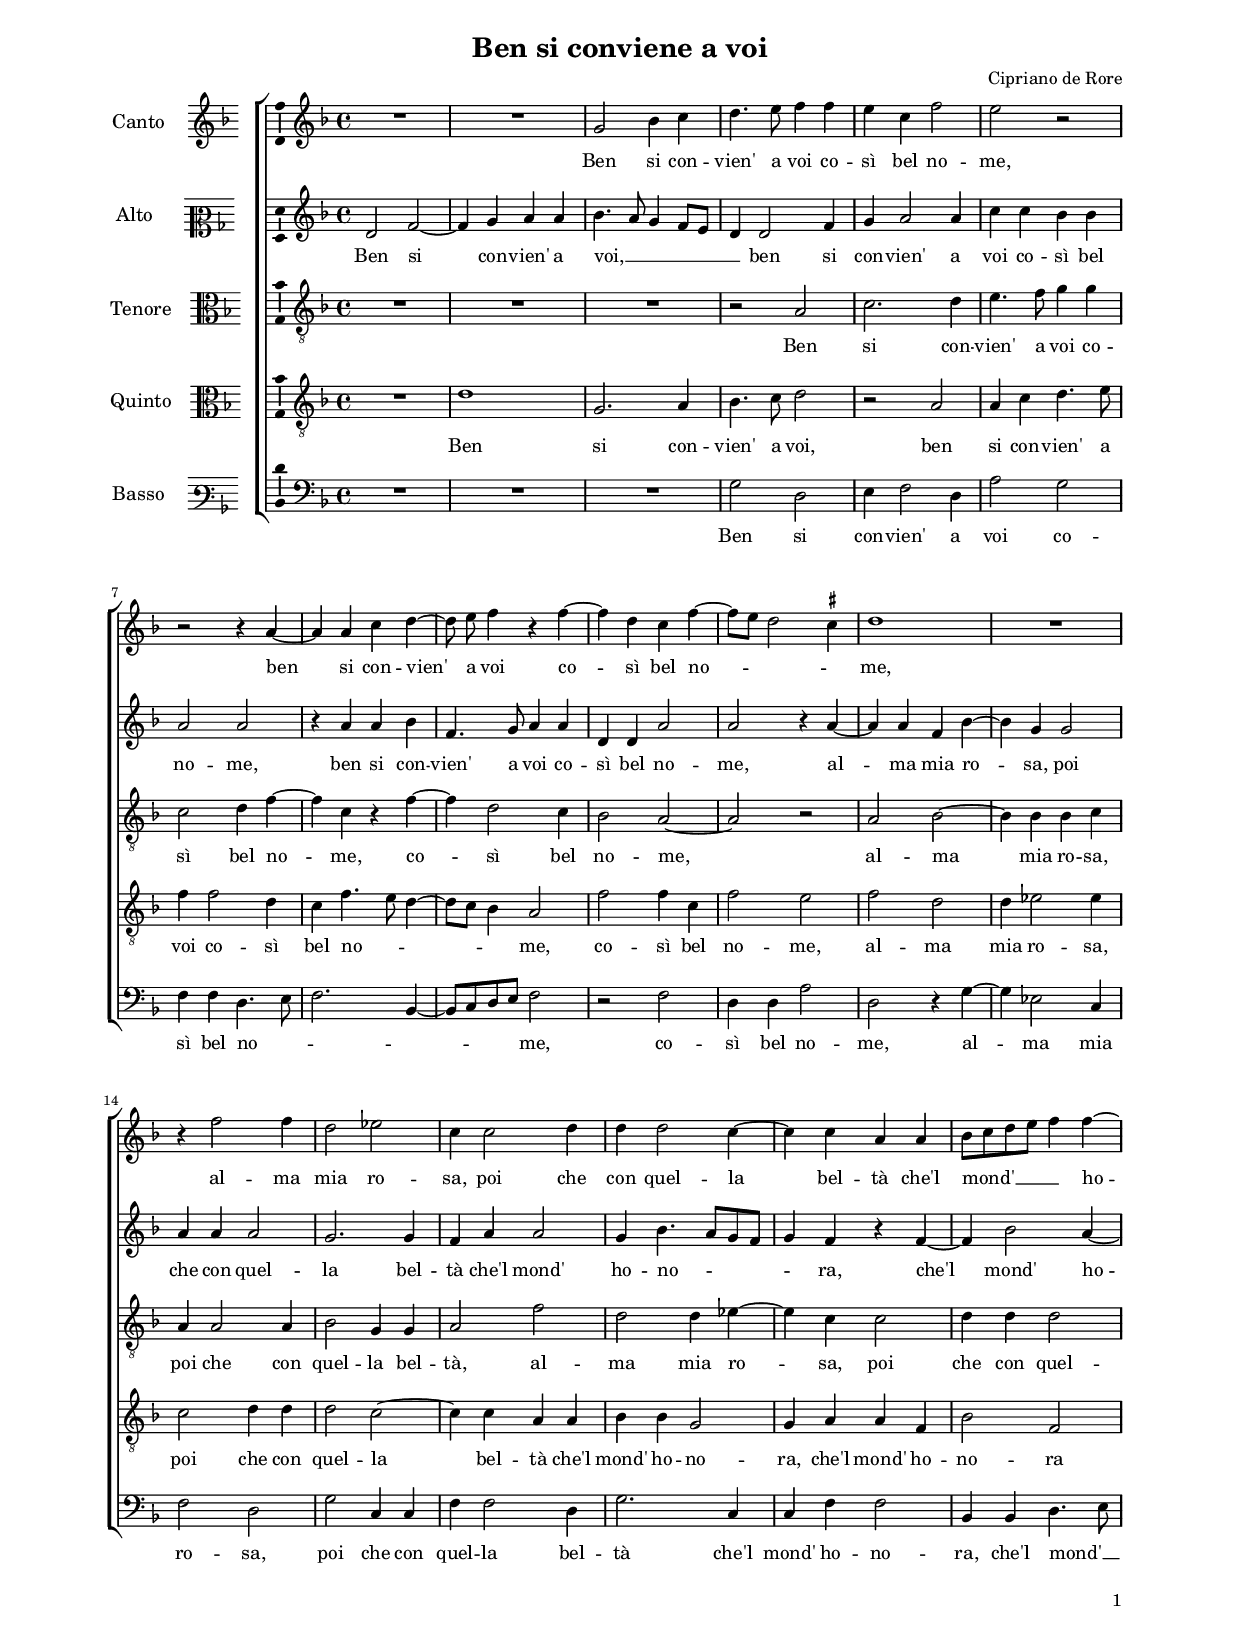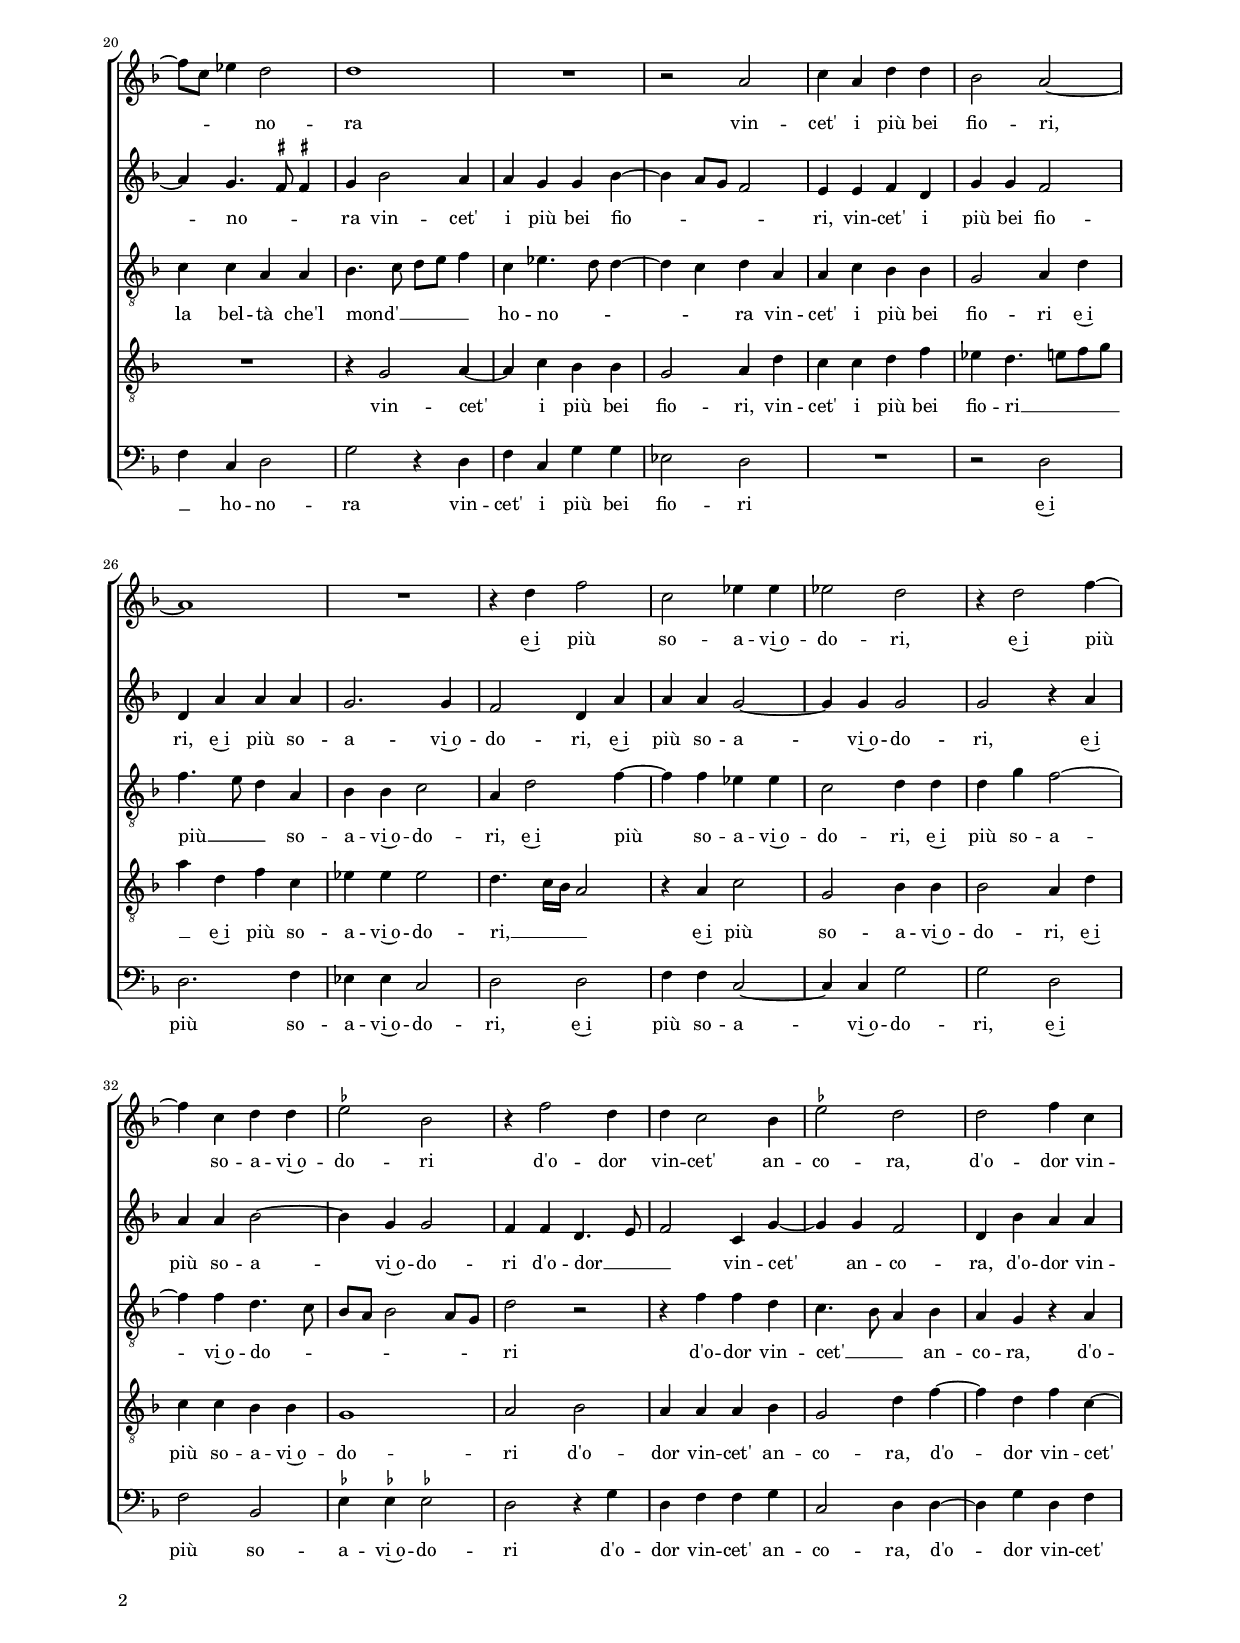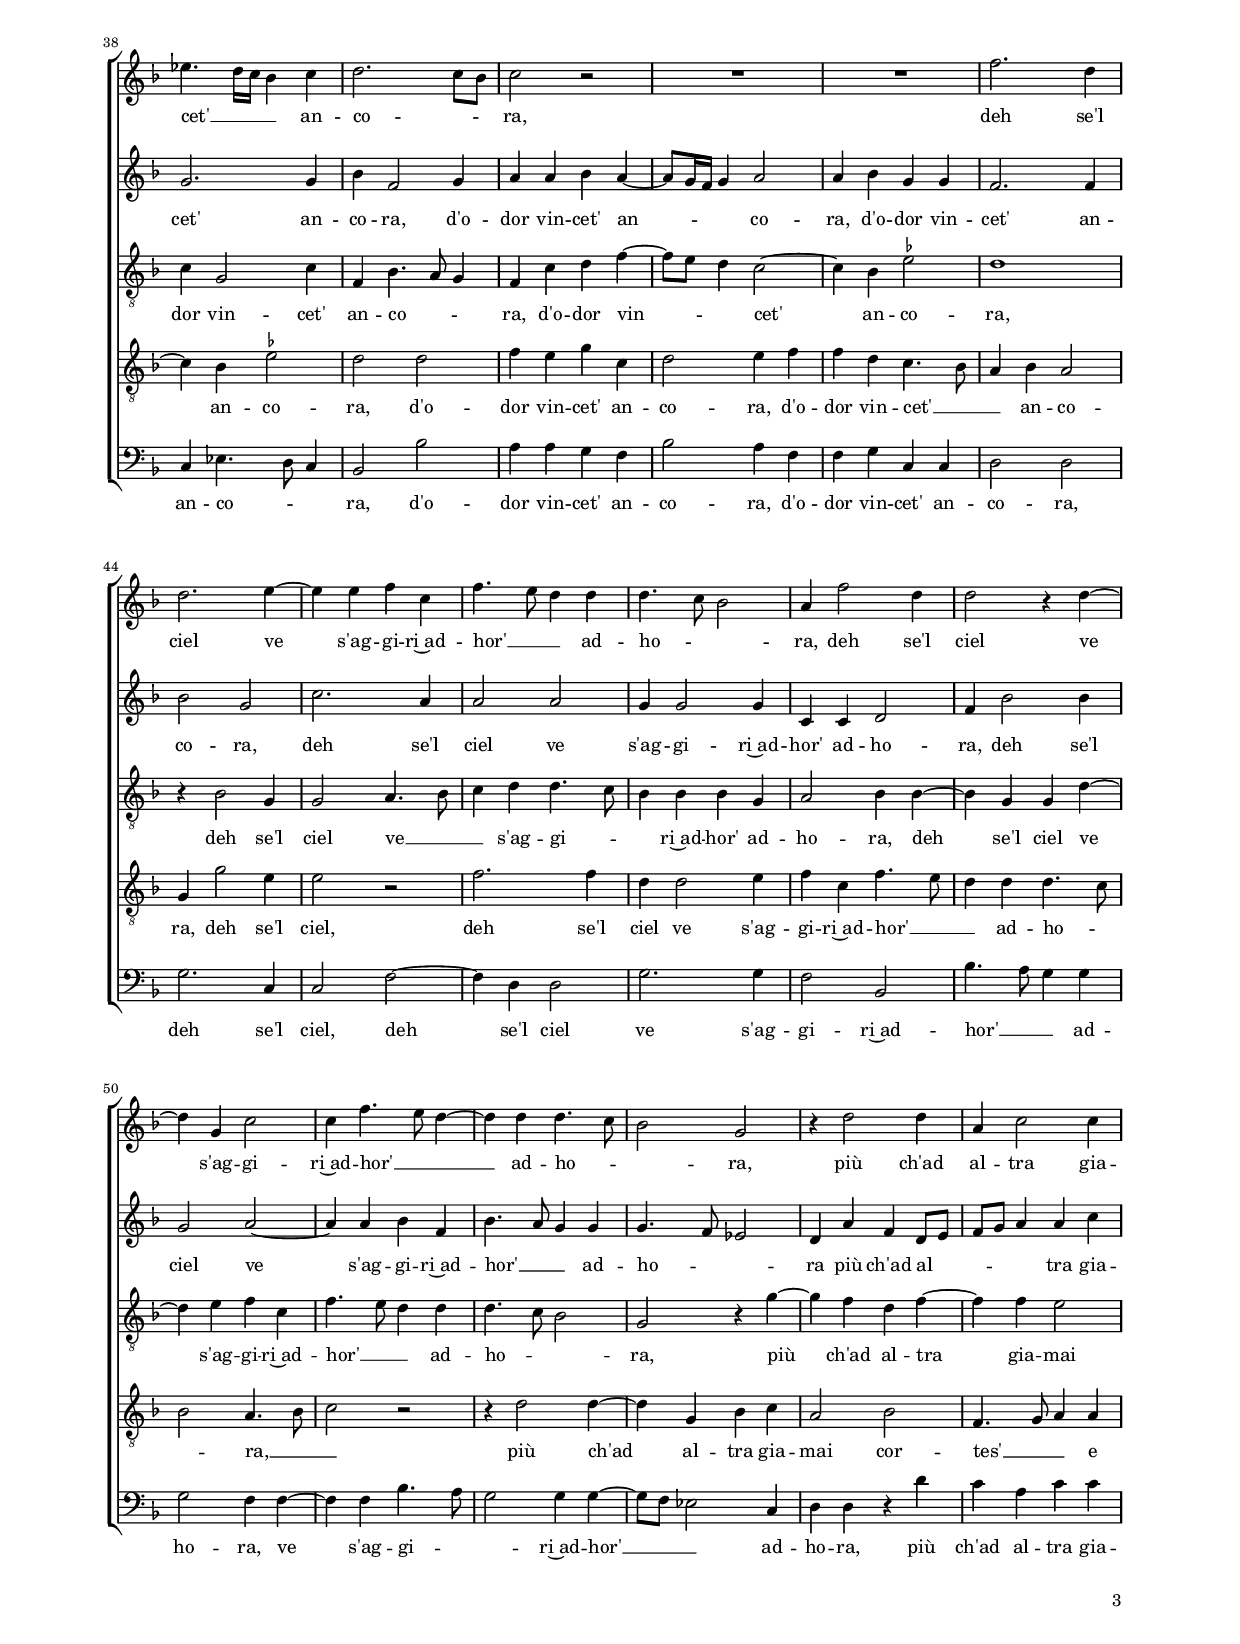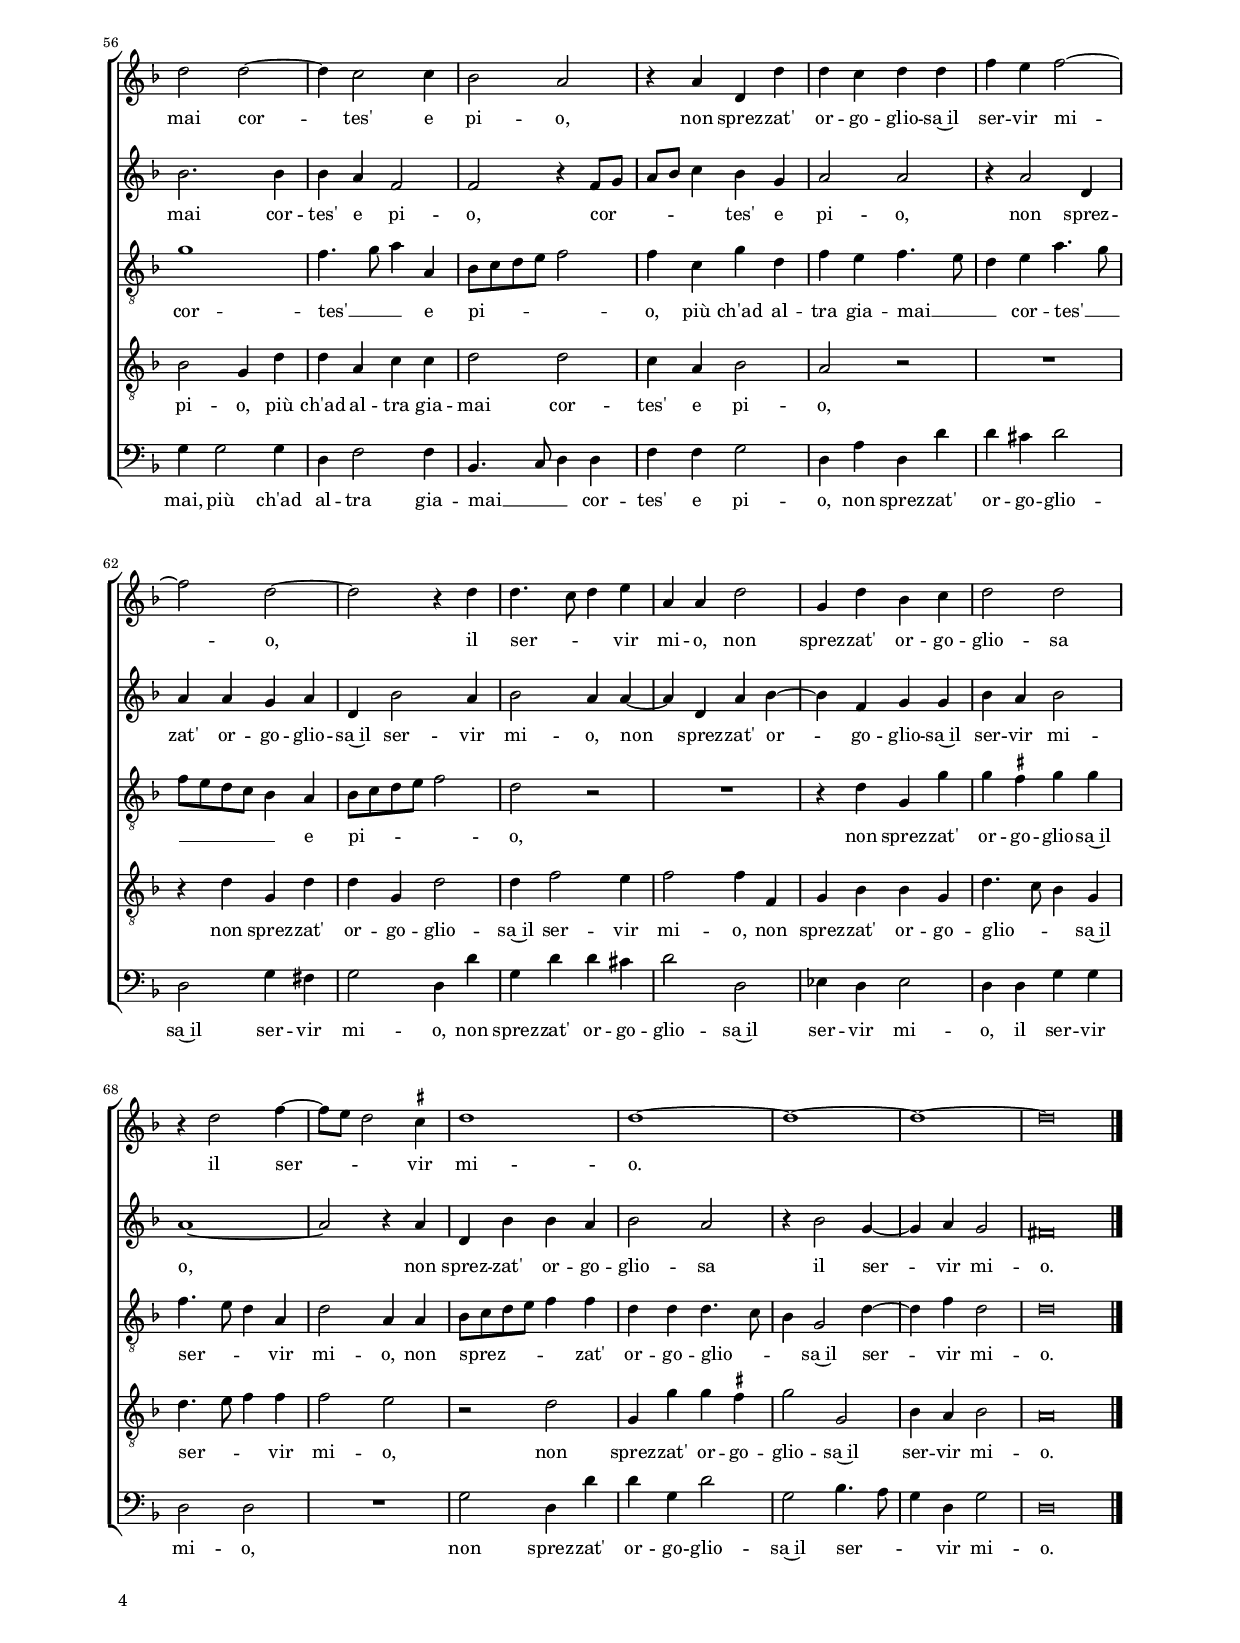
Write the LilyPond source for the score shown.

\header
{
  title="Ben si conviene a voi"
  composer="Cipriano de Rore"
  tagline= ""
}

\version "2.20.0"
\language deutsch
#(set-global-staff-size 15)
% #(set-default-paper-size "letter")
#(ly:set-option 'point-and-click #f)


\paper
	{
	top-margin = 1.8 \cm
	bottom-margin = 1.2 \cm
	left-margin = 2 \cm
	right-margin = 2 \cm
	ragged-bottom = ##f
	ragged-last-bottom = ##t
	print-page-number = ##f
	system-system-spacing = #'((basic-distance . 17) (minimum-distance . 14) (padding . 7) (strechability . 150))
    oddFooterMarkup=\markup   \fill-line { "" \fromproperty #'page:page-number-string }
    evenFooterMarkup=\markup  \fill-line { \fromproperty #'page:page-number-string "" }
    last-bottom-spacing = #'((basic-distance . 12) (minimum-distance . 7) (padding . 4))
	systems-per-page = 3
%   page-count = 3
%	min-systems-per-page = 3
%	print-all-headers = ##t
%	print-first-page-number = ##t
%	first-page-number = 1
	}

	
global = {
    % \set Staff.autoBeaming = ##f
	\key f \major
	\time 4/4
    \set Score.tempoHideNote = ##t
    \tempo 4 = 100
    \skip 1*73  \set Score.measureLength = #(ly:make-moment 2/1)
    \skip 1*2 \bar "|."
	}

	ficta = { \once \set suggestAccidentals = ##t }

	forget = #(define-music-function (music) (ly:music?) #{
		\accidentalStyle forget
		$music
		\accidentalStyle default
		#})
    

incipitcantus = \markup { \score {
	{
	\set Staff.instrumentName = \markup { \fontsize #1 "Canto" }
	\key f \major
	\clef violin
	s4 \bar ""
	}
	\layout  {
	raggedright = ##t
	indent = 1.6 \cm
	line-width = 2.2\cm
	\context { \Staff \remove Time_signature_engraver }
	\override Staff.Clef.Y-extent = #'(0 . 0)
	}} \hspace #1 }

      
incipitaltus = \markup { \score {
	{
	\set Staff.instrumentName = \markup { \fontsize #1 "Alto" }
	\key f \major
	\clef mezzosoprano
	s4 \bar ""
	}
	\layout  {
	raggedright = ##t
	indent = 1.6 \cm
	line-width = 2.2\cm
	\context { \Staff \remove Time_signature_engraver }
	\override Staff.Clef.Y-extent = #'(0 . 0)
	}} \hspace #1 }


incipittenor = \markup { \score {
	{
	\set Staff.instrumentName = \markup { \fontsize #1 "Tenore" }
	\key f \major
	\clef alto
	s4 \bar ""
	}
	\layout  {
	raggedright = ##t
	indent = 1.6 \cm
	line-width = 2.2\cm
	\context { \Staff \remove Time_signature_engraver }
	\override Staff.Clef.Y-extent = #'(0 . 0)
	}} \hspace #1 }
      
      
incipitquintus = \markup { \score {
	{
	\set Staff.instrumentName = \markup { \fontsize #1 "Quinto" }
	\key f \major
	\clef alto
	s4 \bar ""
	}
	\layout  {
	raggedright = ##t
	indent = 1.6 \cm
	line-width = 2.2\cm
	\context { \Staff \remove Time_signature_engraver }
	\override Staff.Clef.Y-extent = #'(0 . 0)
	}} \hspace #1 }
      
      
incipitbassus = \markup { \score {
	{
	\set Staff.instrumentName = \markup { \fontsize #1 "Basso" }
	\key f \major
	\clef varbaritone
	s4 \bar ""
	}
	\layout  {
	raggedright = ##t
	indent = 1.6 \cm
	line-width = 2.2\cm
	\context { \Staff \remove Time_signature_engraver }
	\override Staff.Clef.Y-extent = #'(0 . 0)
	}} \hspace #1 }


cantus =  \relative c''
	{
	R1
	R1
	g2 b4 c
	d4. e8 f4 f
%5
	e4 c f2 |
	e2 r
	r2 r4 a,~
	a4 a c d~
	\autoBeamOff d8 e \autoBeamOn f4 r f~
%10
    f4 d c f~ |
	f8 e d2 \ficta cis4
	d1 
	R1
	r4 f2 f4
%15
    d2 es
	c4 c2 d4 |
	d4 d2 c4~
	c4 c a a
	b8 c d e f4 f~
%20
    f8 c es4 d2
	d1 
    R1
	r2 a
	c4 a d d
%25
	b2 a~
    a1
    R1 |
	r4 d f2
	c2 es4 es
%30
    es2 d
	r4 d2 f4~
    f4 c d d |
	\ficta es2 b
	r4 f'2 d4
%35
	d4 c2 b4
    \ficta es2 d
    d2 f4 c |
	es4. d16 c b4 c
	d2. c8 b
%40
	c2 r
    R1 |
    R1
	f2. d4
	d2. e4~
%45
	e4 e f c
    f4. e8 d4 d
    d4. c8 b2 |
	a4 f'2 d4
	d2 r4 d~
%50
    d4 g, c2
    c4 f4. e8 d4~
	d4 d d4. c8 |
	b2 g
	r4 d'2 d4
%55
	a4 c2 c4
    d2 d~
    d4 c2 c4 |
	b2 a
	r4 a d, d'
%60
	d4 c d d
    f4 e f2~
    f2 d~ |
	d2 r4 d
	d4. c8 d4 e
%65
	a,4 a d2
    g,4 d' b c
    d2 d |
	r4 d2 f4~
	f8 e d2 \ficta cis4
%70
    d1 |
    d1~
    d1~
    d1~
	d\breve |
	}


altus =  \relative c'
    {
	d2 f~
	f4 g a a
	b4. a8 g4 f8 e
	d4 d2 f4
%5
	g4 a2 a 4 |
	c4 c b b
	a2 a
	r4 a a b
	f4. g8 a4 a
%10
	d,4 d a'2 |
	a2 r4 a~
	a4 a f b~
	b4 g g2
	a4 a a2
%15
	g2. g4 |
	f4 a a2
	g4 b4. a8 g f
    g4 f r f~	
	f4 b2 a4~
%20
	a4 g4. \ficta fis8 \ficta fis!4 |
	g4 b2 a4
	a4 g g b~
	b4 a8 g f2
	e4 e f d
%25
	g4 g f2 |
	d4 a' a a
	g2. g4
	f2 d4 a'
	a4 a g2~
%30
	g4 g g2 |
	g2 r4 a
	a4 a b2~
	b4 g g2
	f4 f d4. e8
%35
	f2 c4 g'~ |
	g4 g f2
	d4 b' a a
	g2. g4
	b4 f2 g4
%40
	a4 a b a~ |
	a8 g16 f g4 a2
	a4 b g g
	f2. f4
	b2 g
%45
	c2. a4 |
	a2 a
	g4 g2 g4
	c,4 c d2
	f4 b2 b4
%50
	g2 a~ |
	a4 a b f
	b4. a8 g4 g
	g4. f8 es2
	d4 a' f d8 e
%55
	f8 g a4 a c |
	b2. b4
	b4 a f2
	f2 r4 f8 g
	a8 b c4 b g
%60
	a2 a |
	r4 a2 d,4
	a'4 a g a
	d,4 b'2 a4
	b2 a4 a~
%65
	a4 d, a' b~ |
	b4 f g g
	b4 a b2
	a1~
	a2 r4 a
%70
	d,4 b' b a |
	b2 a
	r4 b2 g4~
	g4 a g2
	fis\breve |
	}


tenor =  \relative c'
	{
	R1
	R1
	R1
	r2 a
%5
	c2. d4 |
	e4. f8 g4 g
	c,2 d4 f~
	f4 c r f~
	f4 d2 c4
%10
	b2 a~ |
	a2 r
	a2 b~
	b4 b b c
	a4 a2 a4
%15
	b2 g4 g |
	a2 f'
	d2 d4 es~
	es4 c c2
	d4 d d2
%20
	c4 c a a |
	b4. c8 d e f4
	c4 es4. d8 d4~
	d4 c d a
	a4 c b b
%25
	g2 a4 d |
	f4. e8 d4 a
	b4 b c2
	a4 d2 f4~
	f4 f es es
%30
	c2 d4 d |
	d4 g f2~
	f4 f d4. c8
	b8 a b2 a8 g
	d'2 r
%35
	r4 f f d |
	c4. b8 a4 b
	a4 g r a
	c4 g2 c4
	f,4 b4. a8 g4
%40
	f4 c' d f~ |
	f8 e d4 c2~
	c4 b \ficta es2
	d1
	r4 b2 g4
%45
	g2 a4. b8 |
	c4 d d4. c8
	b4 b b g
	a2 b4 b~
	b4 g g d'~
%50
	d4 e f c |
	f4. e8 d4 d
	d4. c8 b2
	g2 r4 g'~
	g4 f d f~
%55
	f4 f e2 |
	g1
	f4. g8 a4 a,
	b8 c d e f2
	f4 c g' d
%60
	f4 e f4. e8 |
	d4 e a4. g8
	f8 e d c b4 a
	b8 c d e f2
	d2 r
%65
	R1 |
	r4 d g, g'
	g4 \ficta fis g g
	f4. e8 d4 a
	d2 a4 a
%70
	b8 c d e f4 f |
	d4 d d4. c8
	b4 g2 d'4~
	d4 f d2
	d\breve |
	}


quintus  =  \relative c'
	{
	R1
	d1
	g,2. a4
	b4. c8 d2
%5
	r2 a |
	a4 c d4. e8
	f4 f2 d4
	c4 f4. e8 d4~
	d8 c b4 a2
%10
	f'2 f4 c |
	f2 e
	f2 d
	d4 es2 es4
	c2 d4 d
%15
	d2 c~ |
	c4 c a a
	b4 b g2
	g4 a a f
	b2 f
%20
	R1 |
	r4 g2 a4~
	a4 c b b
	g2 a4 d
	c4 c d f
%25
	es4 d4. e8 f g |
	a4 d, f c
	es4 es es2
	d4. c16 b a2
	r4 a c2
%30
	g2 b4 b |
	b2 a4 d
	c4 c b b
	g1
	a2 b
%35
	a4 a a b |
	g2 d'4 f~
	f4 d f c~
	c4 b \ficta es2
	d2 d
%40
	f4 e g c, |
	d2 e4 f
	f4 d c4. b8
	a4 b a2
	g4 g'2 e4
%45
	e2 r |
	f2. f4
	d4 d2 e4
	f4 c f4. e8
	d4 d d4. c8
%50
	b2 a4. b8 |
	c2 r
	r4 d2 d4~
	d4 g, b c
	a2 b
%55
	f4. g8 a4 a |
	b2 g4 d'
	d4 a c c
	d2 d
	c4 a b2
%60
	a2 r |
	R1
	r4 d g, d'
	d4 g, d'2
	d4 f2 e4
%65
	f2 f4 f, |
	g4 b b g
	d'4. c8 b4 g
	d'4. e8 f4 f
	f2 e
%70
	r2 d |
	g,4 g' g \ficta fis
	g2 g,
	b4 a b2
	a\breve |
	}


bassus  =  \relative c
	{
	R1
	R1
	R1
	g'2 d
%5
	e4 f2 d4 |
	a'2 g
	f4 f d4. e8
	f2. b,4~
	b8 c d e f2
%10
	r2 f |
	d4 d a'2
	d,2 r4 g~
	g4 es2 c4
	f2 d
%15
	g2 c,4 c |
	f4 f2 d4
	g2. c,4
	c4 f f2
	b,4 b d4. e8
%20
	f4 c d2 |
	g2 r4 d
	f4 c g' g
	es2 d
	R1
%25
	r2 d |
	d2. f4
	es4 es c2
	d2 d
	f4 f c2~
%30
	c4 c g'2 |
	g2 d
	f2 b,
	\ficta es4 \ficta es! \ficta es!2
	d2 r4 g
%35
	d4 f f g |
	c,2 d4 d~
	d4 g d f
	c4 es4. d8 c4
	b2 b'
%40
	a4 a g f |
	b2 a4 f
	f4 g c, c
	d2 d
	g2. c,4
%45
	c2 f~ |
	f4 d d2
	g2. g4
	f2 b,
	b'4. a8 g4 g
%50
	g2 f4 f~ |
	f4 f b4. a8
	g2 g4 g~
	g8 f es2 c4
	d4 d r d'
%55
	c4 a c c |
	g4 g2 g4
	d4 f2 f4
	b,4. c8 d4 d
	f4 f g2
%60
	d4 a' d, d' |
	d4 cis d2
	d,2 g4 fis
	g2 d4 d'
	g,4 d' d cis
%65
	d2 d, |
	es4 d es2
	d4 d g g
	d2 d
	R1
%70
	g2 d4 d' |
	d4 g, d'2
	g,2 b4. a8
	g4 d g2
	d\breve |
	}


lyricscantus = \lyricmode {
	Ben si con -- vien' a voi co -- sì bel no -- me,
    ben si con -- vien' a voi co -- sì bel no -- _ _ _ me,
    al -- ma mia ro -- sa,
    poi che con quel -- la bel -- tà che'l mond' __ _ _ _ _ ho -- _ _ no -- ra
    vin -- cet' i più bei fio -- ri,
    e~i più so -- a -- vi~o -- do -- ri,
    e~i più so -- a -- vi~o -- do -- ri
    d'o -- dor vin -- cet' an -- co -- ra,
    d'o -- dor vin -- cet' __ _ _ _ an -- co -- _ _ ra,
    deh se'l ciel ve s'ag -- gi -- ri~ad -- hor' __ _ _ ad -- ho -- _ _ ra,
    deh se'l ciel ve s'ag -- gi -- ri~ad -- hor' __ _ _ ad -- ho -- _ _ ra,
    più ch'ad al -- tra gia -- mai cor -- tes' e pi -- o,
    non sprez -- zat' or -- go -- glio -- sa~il ser -- vir mi -- o,
    il ser -- _ _ vir mi -- o,
    non sprez -- zat' or -- go -- glio -- sa il ser -- _ _ vir mi -- o.
	}


lyricsaltus = \lyricmode {
	Ben si con -- vien' a voi, __ _ _ _ _ _
    ben si con -- vien' a voi co -- sì bel no -- me,
    ben si con -- vien' a voi co -- sì bel no -- me,
    al -- ma mia ro -- sa,
    poi che con quel -- la bel -- tà che'l mond' ho -- no -- _ _ _ _ ra,
    che'l mond' ho -- no -- _ _ ra
    vin -- cet' i più bei fio -- _ _ _ ri,
    vin -- cet' i più bei fio -- ri,
    e~i più so -- a -- vi~o -- do -- ri,
    e~i più so -- a -- vi~o -- do -- ri,
    e~i più so -- a -- vi~o -- do -- ri
    d'o -- dor __ _ _ vin -- cet' an -- co -- ra,
    d'o -- dor vin -- cet' an -- co -- ra,
    d'o -- dor vin -- cet' an -- _ _ _ co -- ra,
    d'o -- dor vin -- cet' an -- co -- ra,
    deh se'l ciel ve s'ag -- gi -- ri~ad -- hor' ad -- ho -- ra,
    deh se'l ciel ve s'ag -- gi -- ri~ad -- hor' __ _ _ ad -- ho -- _ _ ra
    più ch'ad al -- _ _ _ _ tra gia -- mai cor -- tes' e pi -- o,
    cor -- _ _ _ _ tes' e pi -- o,
    non sprez -- zat' or -- go -- glio -- sa~il ser -- vir mi -- o,
    non sprez -- zat' or -- go -- glio -- sa~il ser -- vir mi -- o,
    non sprez -- zat' or -- go -- glio -- sa il ser -- vir mi -- o.
	}


lyricstenor = \lyricmode {
	Ben si con -- vien' a voi co -- sì bel no -- me,
    co -- sì bel no -- me,
    al -- ma mia ro -- sa,
    poi che con quel -- la bel -- tà,
    al -- ma mia ro -- sa,
    poi che con quel -- la bel -- tà che'l mond' __ _ _ _ _ ho -- no -- _ _ _ ra
    vin -- cet' i più bei fio -- ri
    e~i più __ _ _ so -- a -- vi~o -- do -- ri,
    e~i più so -- a -- vi~o -- do -- ri,
    e~i più so -- a -- vi~o -- do -- _ _ _ _ _ _ ri
    d'o -- dor vin -- cet' __ _ _ an -- co -- ra,
    d'o -- dor vin -- cet' an -- co -- _ _ ra,
    d'o -- dor vin -- _ _ cet' an -- co -- ra,
    deh se'l ciel ve __ _ _ s'ag -- gi -- _ _ ri~ad -- hor' ad -- ho -- ra,
    deh se'l ciel ve s'ag -- gi -- ri~ad -- hor' __ _ _ ad -- ho -- _ _ ra,
    più ch'ad al -- tra gia -- mai cor -- tes' __ _ _ e pi -- _ _ _ _ o,
    più ch'ad al -- tra gia -- mai __ _ _ cor -- tes' __ _ _ _ _ _ _ e pi -- _ _ _ _ o,
    non sprez -- zat' or -- go -- glio -- sa~il ser -- _ _ vir mi -- o,
    non sprez -- _ _ _ _ zat' or -- go -- glio -- _ _ sa~il ser -- vir mi -- o.
	}


lyricsquintus = \lyricmode {
	Ben si con -- vien' a voi,
    ben si con -- vien' a voi co -- sì bel no -- _ _ _ _ me,
    co -- sì bel no -- me,
    al -- ma mia ro -- sa,
    poi che con quel -- la bel -- tà che'l mond' ho -- no -- ra,
    che'l mond' ho -- no -- ra
    vin -- cet' i più bei fio -- ri,
    vin -- cet' i più bei fio -- ri __ _ _ _ _
    e~i più so -- a -- vi~o -- do -- ri, __ _ _ _
    e~i più so -- a -- vi~o -- do -- ri,
    e~i più so -- a -- vi~o -- do -- ri
    d'o -- dor vin -- cet' an -- co -- ra,
    d'o -- dor vin -- cet' an -- co -- ra,
    d'o -- dor vin -- cet' an -- co -- ra,
    d'o -- dor vin -- cet' __ _ _ an -- co -- ra,
    deh se'l ciel,
    deh se'l ciel ve s'ag -- gi -- ri~ad -- hor' __ _ _ ad -- ho -- _ _ ra, __ _ _
    più ch'ad al -- tra gia -- mai cor -- tes' __ _ _ e pi -- o,
    più ch'ad al -- tra gia -- mai cor -- tes' e pi -- o,
    non sprez -- zat' or -- go -- glio -- sa~il ser -- vir mi -- o,
    non sprez -- zat' or -- go -- glio -- _ _ sa~il ser -- _ _ vir mi -- o,
    non sprez -- zat' or -- go -- glio -- sa~il ser -- vir mi -- o.
	}


lyricsbassus = \lyricmode {
	Ben si con -- vien' a voi co -- sì bel no -- _ _ _ _ _ _ me,
    co -- sì bel no -- me,
    al -- ma mia ro -- sa,
    poi che con quel -- la bel -- tà che'l mond' ho -- no -- ra,
    che'l mond' __ _ _ ho -- no -- ra
    vin -- cet' i più bei fio -- ri
    e~i più so -- a -- vi~o -- do -- ri,
    e~i più so -- a -- vi~o -- do -- ri,
    e~i più so -- a -- vi~o -- do -- ri
    d'o -- dor vin -- cet' an -- co -- ra,
    d'o -- dor vin -- cet' an -- co -- _ _ ra,
    d'o -- dor vin -- cet' an -- co -- ra,
    d'o -- dor vin -- cet' an -- co -- ra,
    deh se'l ciel,
    deh se'l ciel ve s'ag -- gi -- ri~ad -- hor' __ _ _ ad -- ho -- ra,
    ve s'ag -- gi -- _ _ ri~ad -- hor' __ _ _ ad -- ho -- ra,
    più ch'ad al -- tra gia -- mai,
    più ch'ad al -- tra gia -- mai __ _ _ cor -- tes' e pi -- o,
    non sprez -- zat' or -- go -- glio -- sa~il ser -- vir mi -- o,
    non sprez -- zat' or -- go -- glio -- sa~il ser -- vir mi -- o,
    il ser -- vir mi -- o,
    non sprez -- zat' or -- go -- glio -- sa~il ser -- _ _ vir mi -- o.
	}


\score
{  
    % \transpose {
	\new ChoirStaff \with { \override StaffGrouper.staff-staff-spacing.basic-distance = #12 }
	<<

	\new Staff << \global
	\new Voice="v1" {
		\set Staff.instrumentName=\incipitcantus
%		\set Staff.instrumentName= "S"
		\set Staff.midiInstrument = "reed organ"
		\clef violin
		\cantus }
	\new Lyrics \lyricsto "v1" {\lyricscantus }
	>>


	\new Staff << \global
	\new Voice="v2" {
		\set Staff.instrumentName=\incipitaltus
%		\set Staff.instrumentName= "A"
		\set Staff.midiInstrument = "reed organ"
                \clef violin % "G_8"
		\altus}
	\new Lyrics \lyricsto "v2" {\lyricsaltus }
	>>


	\new Staff << \global
	\new Voice="v3" {
		\set Staff.instrumentName=\incipittenor
%		\set Staff.instrumentName= "T"
		\set Staff.midiInstrument = "reed organ"
		\clef "G_8"
		\tenor }
	\new Lyrics \lyricsto "v3" {\lyricstenor }
	>>


	\new Staff << \global
	\new Voice="v5" {
		\set Staff.instrumentName=\incipitquintus
%		\set Staff.instrumentName= "Q"
		\set Staff.midiInstrument = "reed organ"
		\clef "G_8"
		\quintus}
	\new Lyrics \lyricsto "v5" {\lyricsquintus }
	>>


	\new Staff << \global
	\new Voice="v4" {
		\set Staff.instrumentName=\incipitbassus
%		\set Staff.instrumentName= "B"
		\set Staff.midiInstrument = "reed organ"
		\clef bass 
		\bassus }
	\new Lyrics \lyricsto "v4" {\lyricsbassus}
	>>

	>>
	% } % transpose

	\layout
	{
	indent = 2.5\cm
	\context { \Lyrics \override VerticalAxisGroup.nonstaff-relatedstaff-spacing.padding = #1.4 }
%	\context { \Lyrics \override LyricText.font-size = #1 }
	\context { \Staff \override TimeSignature.break-visibility = #end-of-line-invisible }
	\context { \Staff \consists "Ambitus_engraver" }
%   \context { \Staff \consists "Custos_engraver" }
%   \context { \Staff \override Custos.style = #'mensural }
%	\context { \Voice \override Slur.transparent = ##t }
	\context { \Score \override BarNumber.padding = #2 }
	\context { \Voice \override NoteHead.style = #'baroque }
	}

\midi
	{
    	
	}

}


% EOF
